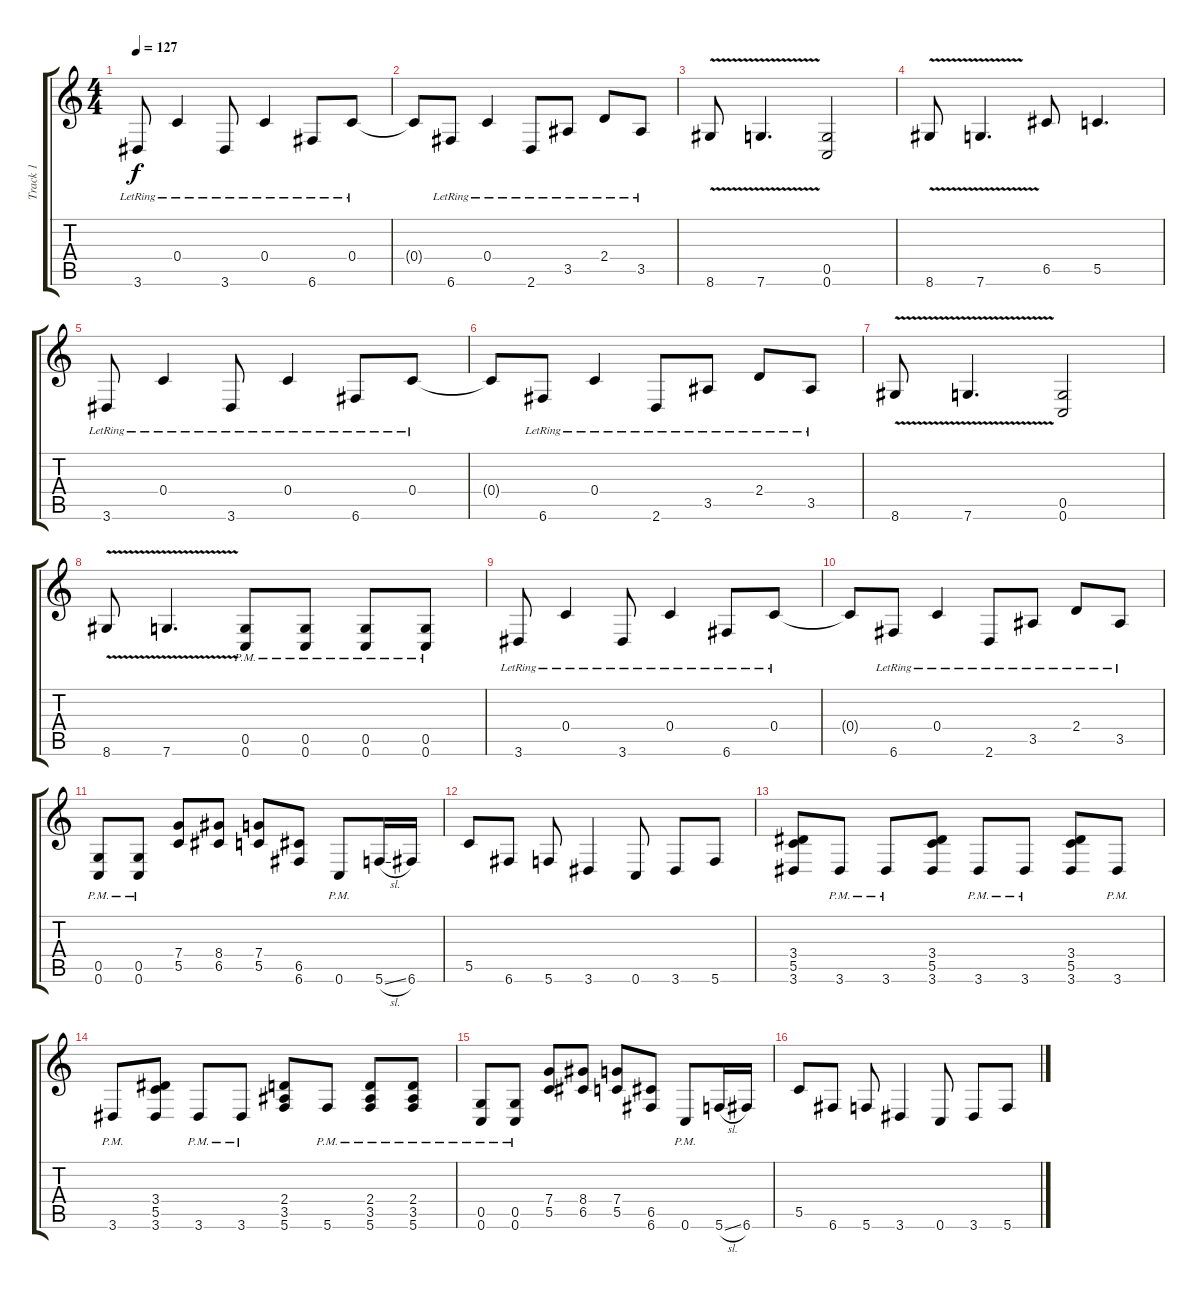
\track ("Track 1" "Track 1") {instrument distortionguitar}
\staff {score tabs}
\tuning (D4 A3 F3 C3 G2 C2) {hide}
\ts (4 4)
\tempo 127
\clef g2
\ks c
3.6{lr}.8{dy f} 0.4{lr}.4 3.6{lr}.8 0.4{lr}.4 6.6{lr}.8 0.4{lr}.8 |
0.4{t}.8 6.6{lr}.8 0.4{lr}.4 2.6{lr}.8 3.5{lr}.8 2.4{lr}.8 3.5{lr}.8 |
8.6{v}.8 7.6{v}.4{d} (0.5 0.6).2 |
8.6{v}.8 7.6{v}.4{d} 6.5.8 5.5.4{d} |
3.6{lr}.8 0.4{lr}.4 3.6{lr}.8 0.4{lr}.4 6.6{lr}.8 0.4{lr}.8 |
0.4{t}.8 6.6{lr}.8 0.4{lr}.4 2.6{lr}.8 3.5{lr}.8 2.4{lr}.8 3.5{lr}.8 |
8.6{v}.8 7.6{v}.4{d} (0.5 0.6).2 |
8.6{v}.8 7.6{v}.4{d} (0.5{pm} 0.6{pm}).8 (0.5{pm} 0.6{pm}).8 (0.5{pm} 0.6{pm}).8 (0.5{pm} 0.6{pm}).8 |
3.6{lr}.8 0.4{lr}.4 3.6{lr}.8 0.4{lr}.4 6.6{lr}.8 0.4{lr}.8 |
0.4{t}.8 6.6{lr}.8 0.4{lr}.4 2.6{lr}.8 3.5{lr}.8 2.4{lr}.8 3.5{lr}.8 |
(0.5{pm} 0.6{pm}).8 (0.5{pm} 0.6{pm}).8 (7.4 5.5).8 (8.4 6.5).8 (7.4 5.5).8 (6.5 6.6).8 0.6{pm}.8 5.6{sl}.16 6.6.16 |
5.5.8 6.6.8 5.6.8 3.6.4 0.6.8 3.6.8 5.6.8 |
(3.4 5.5 3.6).8 3.6{pm}.8 3.6{pm}.8 (3.4 5.5 3.6).8 3.6{pm}.8 3.6{pm}.8 (3.4 5.5 3.6).8 3.6{pm}.8 |
3.6{pm}.8 (3.4 5.5 3.6).8 3.6{pm}.8 3.6{pm}.8 (2.4 3.5 5.6).8 5.6{pm}.8 (2.4{pm} 3.5{pm} 5.6{pm}).8 (2.4{pm} 3.5{pm} 5.6{pm}).8 |
(0.5{pm} 0.6{pm}).8 (0.5{pm} 0.6{pm}).8 (7.4 5.5).8 (8.4 6.5).8 (7.4 5.5).8 (6.5 6.6).8 0.6{pm}.8 5.6{sl}.16 6.6.16 |
5.5.8 6.6.8 5.6.8 3.6.4 0.6.8 3.6.8 5.6.8
